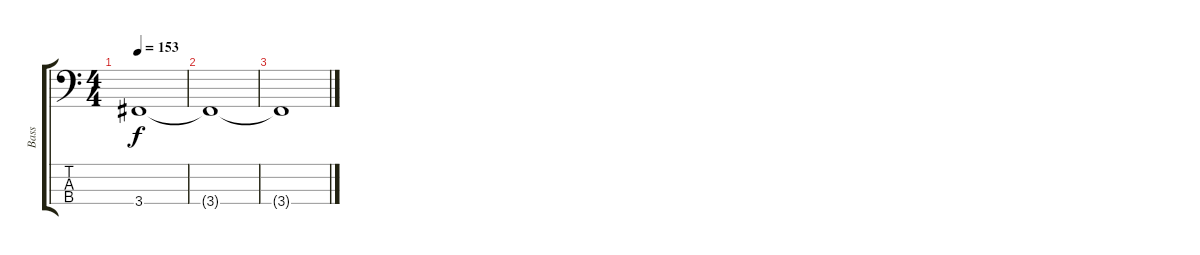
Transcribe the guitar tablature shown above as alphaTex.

\track ("Bass" "Bass") {instrument electricbasspick}
\staff {score tabs}
\tuning (Gb2 Db2 Ab1 Eb1) {hide}
\ts (4 4)
\tempo 153
\clef f4
\ks c
3.4{t}.1{dy f} |
3.4{t}.1 |
3.4{t}.1
